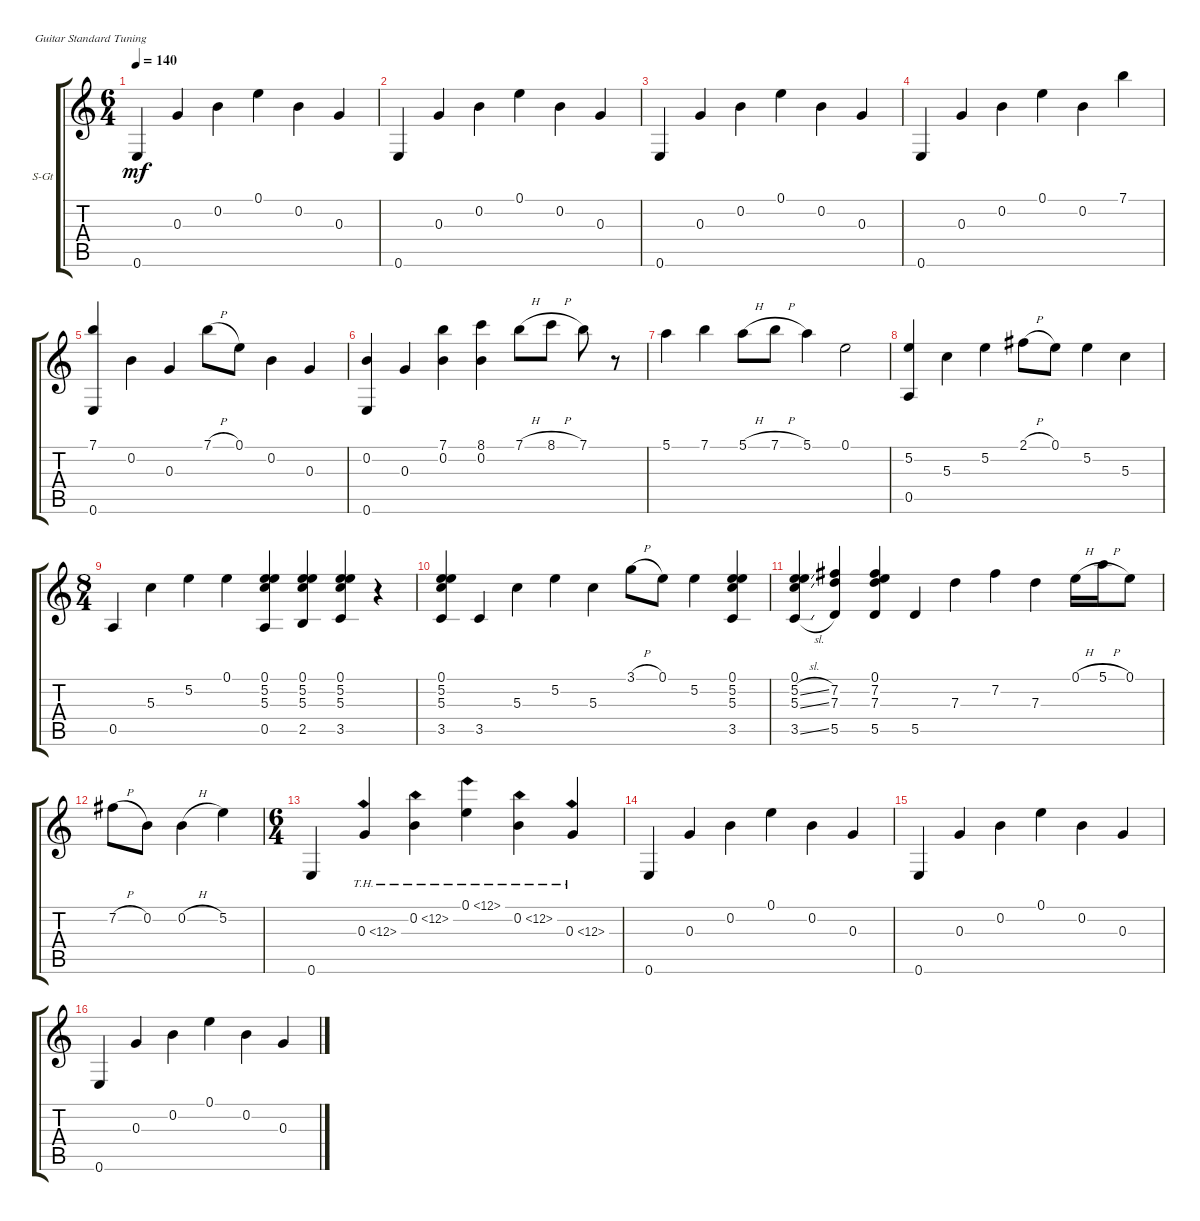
\defaultSystemsLayout 4
\bracketExtendMode groupsimilarinstruments
\firstSystemTrackNameOrientation horizontal
\otherSystemsTrackNameOrientation horizontal
\track ("Steel Guitar" "S-Gt") {instrument acousticguitarsteel}
\staff {score tabs}
\tuning (E4 B3 G3 D3 A2 E2)
\ts (6 4)
\tempo 140
\clef g2
\ks c
0.6.4{dy mf instrument acousticguitarsteel} 0.3.4 0.2.4 0.1.4 0.2.4 0.3.4 |
0.6.4 0.3.4 0.2.4 0.1.4 0.2.4 0.3.4 |
0.6.4 0.3.4 0.2.4 0.1.4 0.2.4 0.3.4 |
0.6.4 0.3.4 0.2.4 0.1.4 0.2.4 7.1.4 |
(0.6 7.1).4 0.2.4 0.3.4 7.1{h}.8 0.1.8 0.2.4 0.3.4 |
(0.2 0.6).4 0.3.4 (7.1 0.2).4 (0.2 8.1).4 7.1{h}.8 8.1{h}.8 7.1.8 r.8 |
5.1.4 7.1.4 5.1{h}.8{beam merge} 7.1{h}.8{beam merge} 5.1.4 0.1.2 |
(0.5 5.2).4 5.3.4 5.2.4 2.1{h}.8 0.1.8 5.2.4 5.3.4 |
\ts (8 4)
0.5.4 5.3.4 5.2.4 0.1.4 (0.5 5.3 5.2 0.1).4 (2.5 5.3 5.2 0.1).4 (0.1 5.2 5.3 3.5).4 r.4 |
(0.1 5.2 5.3 3.5).4 3.5.4 5.3.4 5.2.4 5.3.4 3.1{h}.8 0.1.8 5.2.4 (0.1 5.2 5.3 3.5).4 |
(0.1 5.2{sl} 5.3{sl} 3.5{sl}).4 (7.2 7.3 5.5).4 (0.1 7.2 7.3 5.5).4 5.5.4 7.3.4 7.2.4 7.3.4 0.1{h}.16 5.1{h}.16 0.1.8 |
7.2{h}.8 0.2.8 0.2{h}.4 5.2.4 |
\ts (6 4)
0.6.4 0.3{th 12}.4 0.2{th 12}.4 0.1{th 12}.4 0.2{th 12}.4 0.3{th 12}.4 |
0.6.4 0.3.4 0.2.4 0.1.4 0.2.4 0.3.4 |
0.6.4 0.3.4 0.2.4 0.1.4 0.2.4 0.3.4 |
0.6.4 0.3.4 0.2.4 0.1.4 0.2.4 0.3.4
